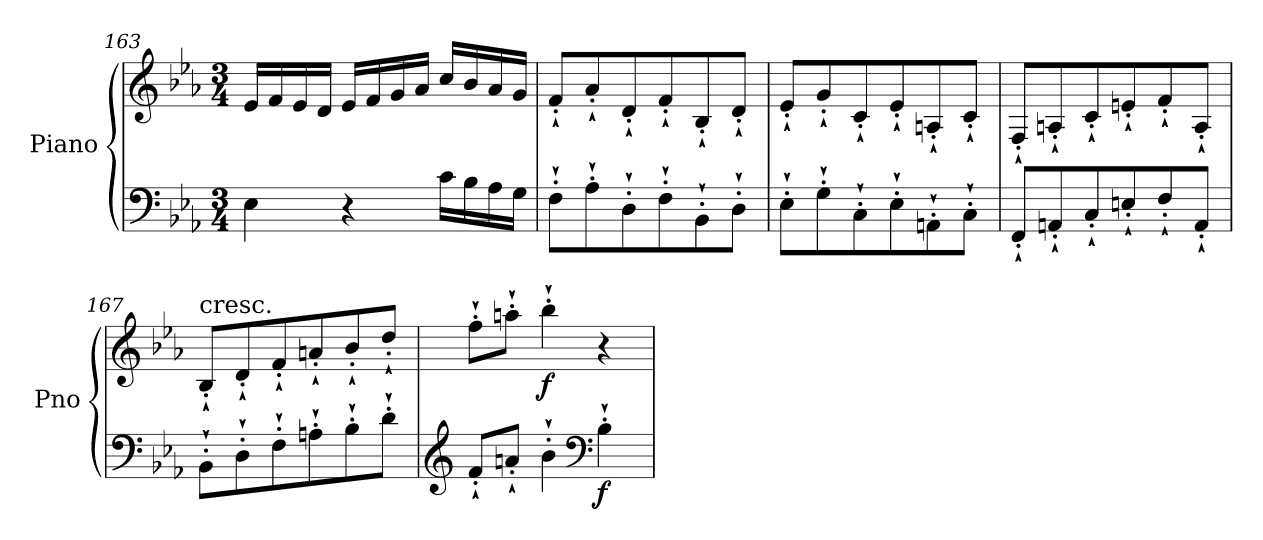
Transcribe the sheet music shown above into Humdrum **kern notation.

**kern	**kern	**dynam
*part1	*part1	*part1
*staff2	*staff1	*staff1/2
*I"Piano	*	*
*I'Pno	*	*
*clefF4	*clefG2	*
*k[b-e-a-]	*k[b-e-a-]	*
*E-:	*E-:	*
*M3/4	*M3/4	*
=163	=163	=163
4E-\	16e-/LL	.
.	16f/	.
.	16e-/	.
.	16d/JJ	.
4r	16e-/LL	.
.	16f/	.
.	16g/	.
.	16a-/JJ	.
16c\LL	16cc/LL	.
16B-\	16b-/	.
16A-\	16a-/	.
16G\JJ	16g/JJ	.
=164	=164	=164
8F'`\L	8f'`/L	.
8A-'`\	8a-'`/	.
8D'`\	8d'`/	.
8F'`\	8f'`/	.
8BB-'`\	8B-'`/	.
8D'`\J	8d'`/J	.
=165	=165	=165
8E-'`\L	8e-'`/L	.
8G'`\	8g'`/	.
8C'`\	8c'`/	.
8E-'`\	8e-'`/	.
8AAn'`\	8An'`/	.
8C'`\J	8c'`/J	.
!!LO:LB:g=z
=166	=166	=166
8FF'`/L	8F'`/L	.
8AAn'`/	8An'`/	.
8C'`/	8c'`/	.
8En'`/	8en'`/	.
8F'`/	8f'`/	.
8AA'`/J	8A'`/J	.
=167	=167	=167
!	!LO:TX:a:t=cresc.	!
8BB-'`\L	8B-'`/L	.
8D'`\	8d'`/	.
8F'`\	8f'`/	.
8An'`\	8an'`/	.
8B-'`\	8b-'`/	.
8d'`\J	8dd'`/J	.
=168	=168	=168
*clefG2	*	*
8f'`/L	8ff'`\L	.
8an'`/J	8aan'`\J	.
!	!	!LO:DY:b
4b-'`\	4bb-'`\	f
*clefF4	*	*
!	!	!LO:DY:b=2
4B-'`\	4r	f
=	=	=
*-	*-	*-
